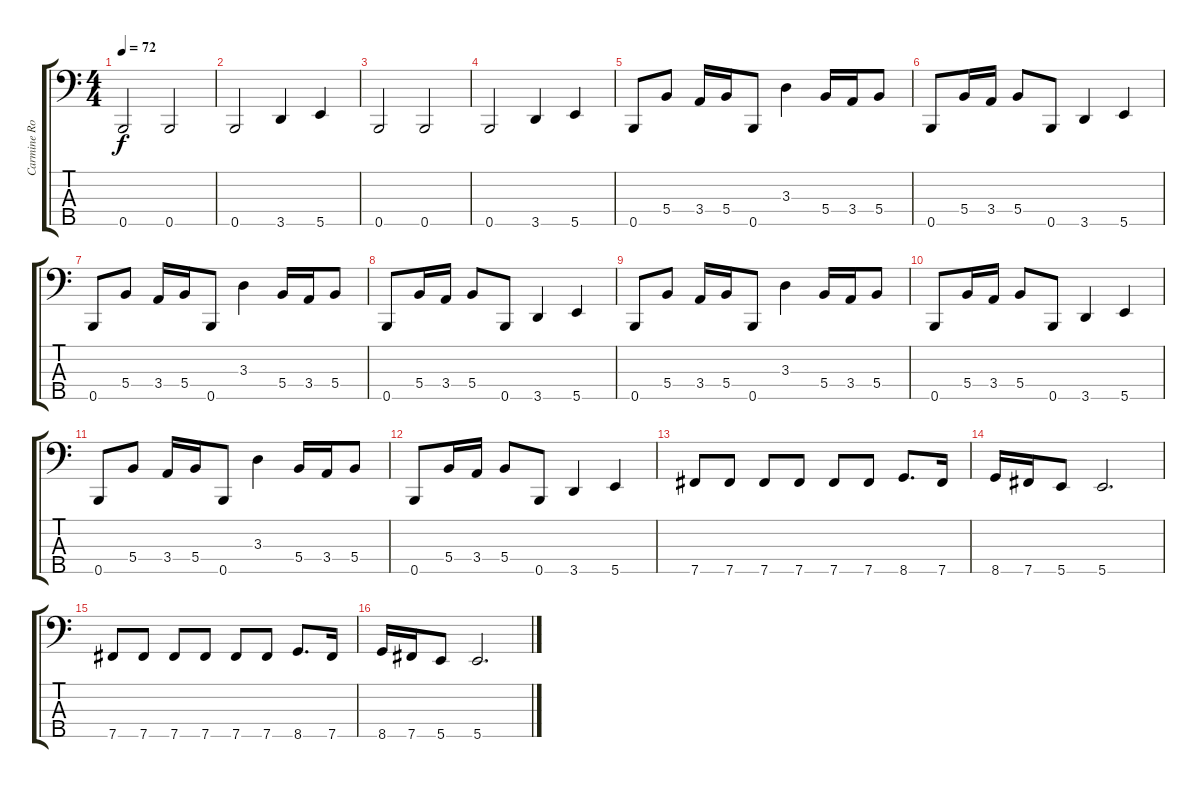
\track ("Carmine Rojas" "Carmine Ro") {instrument electricbassfinger}
\staff {score tabs}
\tuning (G2 E2 B1 Gb1 B0) {hide}
\ts (4 4)
\tempo 72
\clef f4
\ks c
0.5.2{dy f} 0.5.2 |
0.5.2 3.5.4 5.5.4 |
0.5.2 0.5.2 |
0.5.2 3.5.4 5.5.4 |
0.5.8 5.4.8 3.4.16 5.4.16 0.5.8 3.3.4 5.4.16 3.4.16 5.4.8 |
0.5.8 5.4.16 3.4.16 5.4.8 0.5.8 3.5.4 5.5.4 |
0.5.8 5.4.8 3.4.16 5.4.16 0.5.8 3.3.4 5.4.16 3.4.16 5.4.8 |
0.5.8 5.4.16 3.4.16 5.4.8 0.5.8 3.5.4 5.5.4 |
0.5.8 5.4.8 3.4.16 5.4.16 0.5.8 3.3.4 5.4.16 3.4.16 5.4.8 |
0.5.8 5.4.16 3.4.16 5.4.8 0.5.8 3.5.4 5.5.4 |
0.5.8 5.4.8 3.4.16 5.4.16 0.5.8 3.3.4 5.4.16 3.4.16 5.4.8 |
0.5.8 5.4.16 3.4.16 5.4.8 0.5.8 3.5.4 5.5.4 |
7.5.8 7.5.8 7.5.8 7.5.8 7.5.8 7.5.8 8.5.8{d} 7.5.16 |
8.5.16 7.5.16 5.5.8 5.5.2{d} |
7.5.8 7.5.8 7.5.8 7.5.8 7.5.8 7.5.8 8.5.8{d} 7.5.16 |
8.5.16 7.5.16 5.5.8 5.5.2{d}
